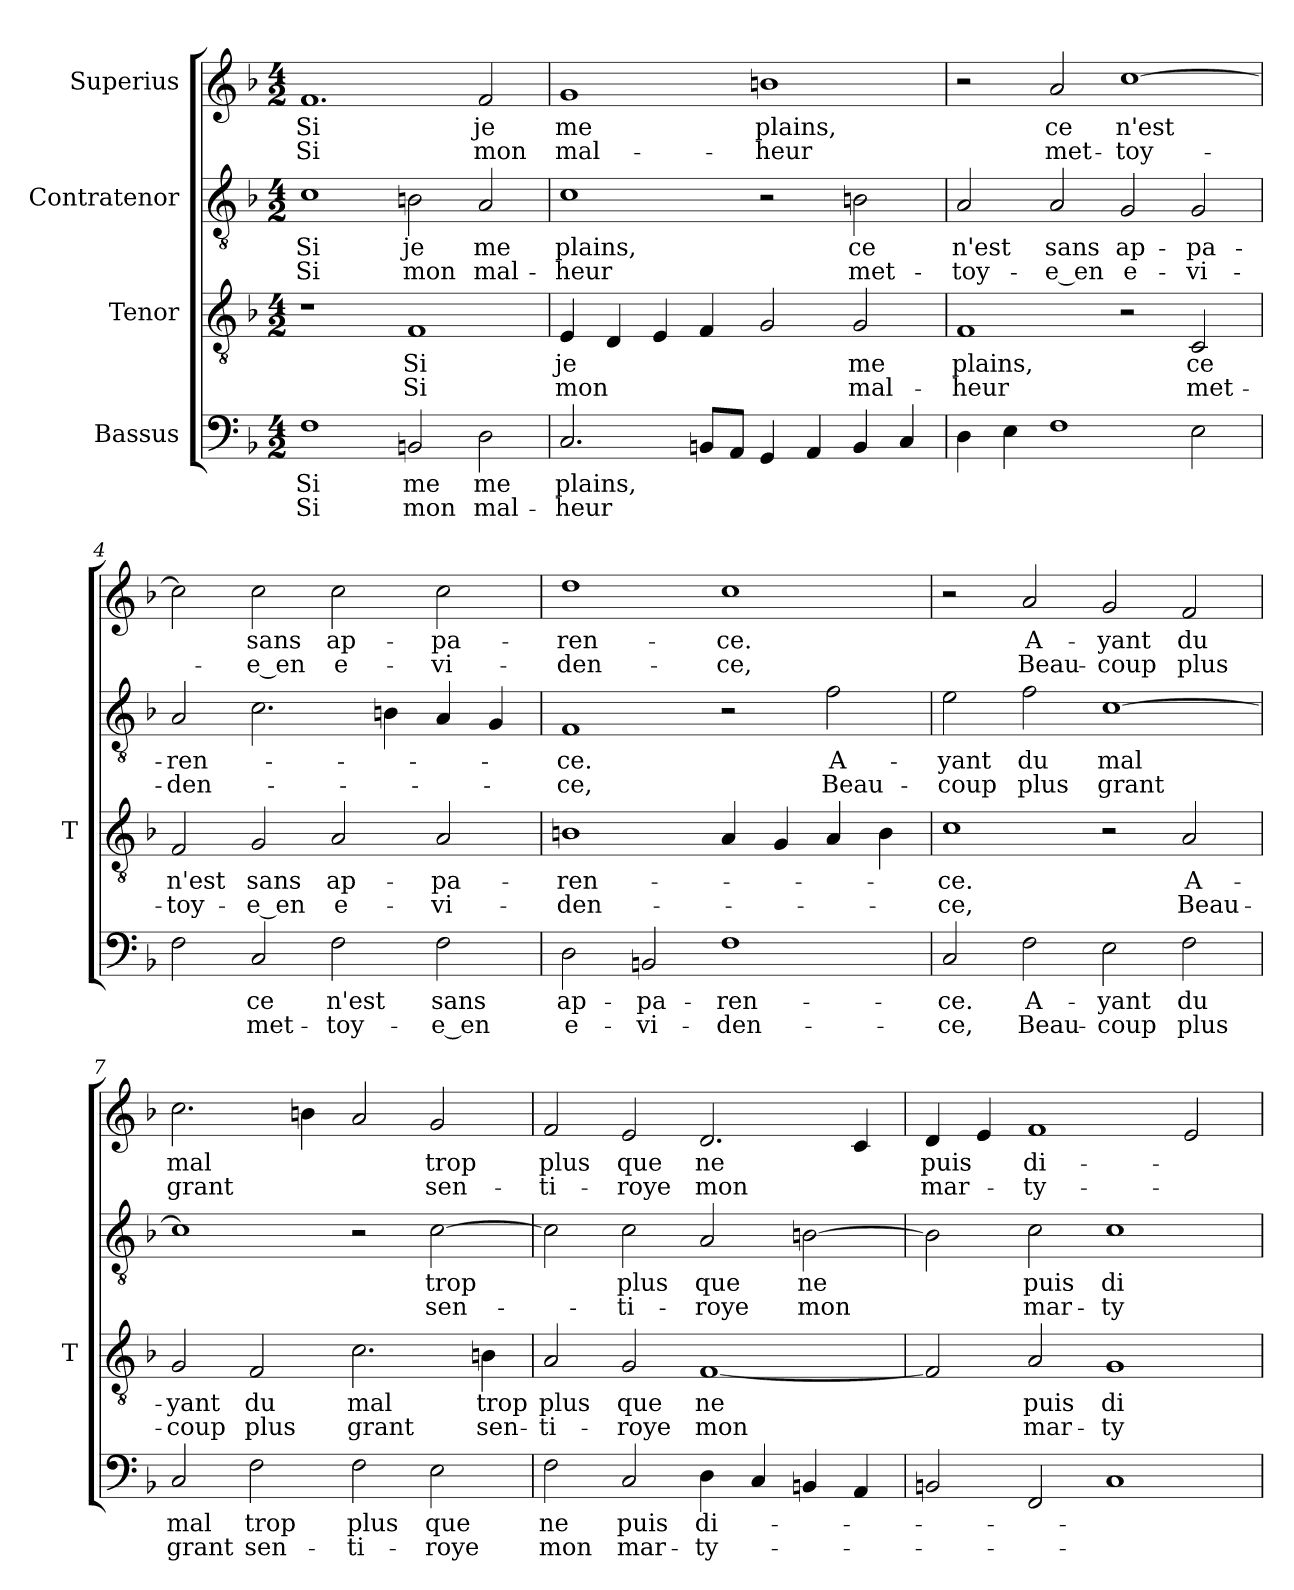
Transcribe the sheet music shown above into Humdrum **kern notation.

**kern	**text	**text	**kern	**text	**text	**kern	**text	**text	**kern	**text	**text
*part4	*part4	*part4	*part3	*part3	*part3	*part2	*part2	*part2	*part1	*part1	*part1
*staff4	*staff4	*staff4	*staff3	*staff3	*staff3	*staff2	*staff2	*staff2	*staff1	*staff1	*staff1
*I"Bassus	*	*	*I"Tenor	*	*	*I"Contratenor	*	*	*I"Superius	*	*
*	*	*	*I'T	*	*	*	*	*	*	*	*
*clefF4	*	*	*clefGv2	*	*	*clefGv2	*	*	*clefG2	*	*
*k[b-]	*	*	*k[b-]	*	*	*k[b-]	*	*	*k[b-]	*	*
*M4/2	*	*	*M4/2	*	*	*M4/2	*	*	*M4/2	*	*
=1	=1	=1	=1	=1	=1	=1	=1	=1	=1	=1	=1
1F	-Si	-Si	1r	.	.	1c	-Si	-Si	1.f	-Si	-Si
2BB	-me	-mon	1F	-Si	-Si	2B	-je	-mon	.	.	.
2D	-me	mal-	.	.	.	2A	-me	mal-	2f	-je	-mon
=2	=2	=2	=2	=2	=2	=2	=2	=2	=2	=2	=2
2.C	-plains,	-heur	4E	-je	-mon	1c	-plains,	-heur	1g	-me	mal-
.	.	.	4D	.	.	.	.	.	.	.	.
.	.	.	4E	.	.	.	.	.	.	.	.
8BBL	.	.	4F	.	.	.	.	.	.	.	.
8AAJ	.	.	.	.	.	.	.	.	.	.	.
4GG	.	.	2G	.	.	2r	.	.	1b	-plains,	-heur
4AA	.	.	.	.	.	.	.	.	.	.	.
4BB	.	.	2G	-me	mal-	2B	-ce	met-	.	.	.
4C	.	.	.	.	.	.	.	.	.	.	.
=3	=3	=3	=3	=3	=3	=3	=3	=3	=3	=3	=3
4D	.	.	1F	-plains,	-heur	2A	-n'est	toy-	2r	.	.
4E	.	.	.	.	.	.	.	.	.	.	.
1F	.	.	.	.	.	2A	-sans	-e_en	2a	-ce	met-
.	.	.	2r	.	.	2G	ap-	e-	[1cc	-n'est	toy-
2E	.	.	2C	-ce	met-	2G	pa-	vi-	.	.	.
=4	=4	=4	=4	=4	=4	=4	=4	=4	=4	=4	=4
2F	.	.	2F	-n'est	toy-	2A	ren-	den-	2cc]	.	.
2C	-ce	met-	2G	-sans	-e_en	2.c	.	.	2cc	-sans	-e_en
2F	-n'est	toy-	2A	ap-	e-	.	.	.	2cc	ap-	e-
.	.	.	.	.	.	4B	.	.	.	.	.
2F	-sans	-e_en	2A	pa-	vi-	4A	.	.	2cc	pa-	vi-
.	.	.	.	.	.	4G	.	.	.	.	.
=5	=5	=5	=5	=5	=5	=5	=5	=5	=5	=5	=5
2D	ap-	e-	1B	ren-	den-	1F	-ce.	-ce,	1dd	ren-	den-
2BB	pa-	vi-	.	.	.	.	.	.	.	.	.
1F	ren-	den-	4A	.	.	2r	.	.	1cc	-ce.	-ce,
.	.	.	4G	.	.	.	.	.	.	.	.
.	.	.	4A	.	.	2f	A-	Beau-	.	.	.
.	.	.	4B	.	.	.	.	.	.	.	.
=6	=6	=6	=6	=6	=6	=6	=6	=6	=6	=6	=6
2C	-ce.	-ce,	1c	-ce.	-ce,	2e	-yant	-coup	2r	.	.
2F	A-	Beau-	.	.	.	2f	-du	-plus	2a	A-	Beau-
2E	-yant	-coup	2r	.	.	[1c	-mal	-grant	2g	-yant	-coup
2F	-du	-plus	2A	A-	Beau-	.	.	.	2f	-du	-plus
=7	=7	=7	=7	=7	=7	=7	=7	=7	=7	=7	=7
2C	-mal	-grant	2G	-yant	-coup	1c]	.	.	2.cc	-mal	-grant
2F	-trop	sen-	2F	-du	-plus	.	.	.	.	.	.
.	.	.	.	.	.	.	.	.	4b	.	.
2F	-plus	ti-	2.c	-mal	-grant	2r	.	.	2a	.	.
2E	-que	-roye	.	.	.	[2c	-trop	sen-	2g	-trop	sen-
.	.	.	4B	-trop	sen-	.	.	.	.	.	.
=8	=8	=8	=8	=8	=8	=8	=8	=8	=8	=8	=8
2F	-ne	-mon	2A	-plus	ti-	2c]	.	.	2f	-plus	ti-
2C	-puis	mar-	2G	-que	-roye	2c	-plus	ti-	2e	-que	-roye
4D	di-	ty-	[1F	-ne	-mon	2A	-que	-roye	2.d	-ne	-mon
4C	.	.	.	.	.	.	.	.	.	.	.
4BB	.	.	.	.	.	[2B	-ne	-mon	.	.	.
4AA	.	.	.	.	.	.	.	.	4c	.	.
=9	=9	=9	=9	=9	=9	=9	=9	=9	=9	=9	=9
2BB	.	.	2F]	.	.	2B]	.	.	4d	-puis	mar-
.	.	.	.	.	.	.	.	.	4e	.	.
2FF	.	.	2A	-puis	mar-	2c	-puis	mar-	1f	di-	ty-
1C	.	.	1G	di-	ty-	1c	di-	ty-	.	.	.
.	.	.	.	.	.	.	.	.	2e	.	.
=	=	=	=	=	=	=	=	=	=	=	=
*-	*-	*-	*-	*-	*-	*-	*-	*-	*-	*-	*-
